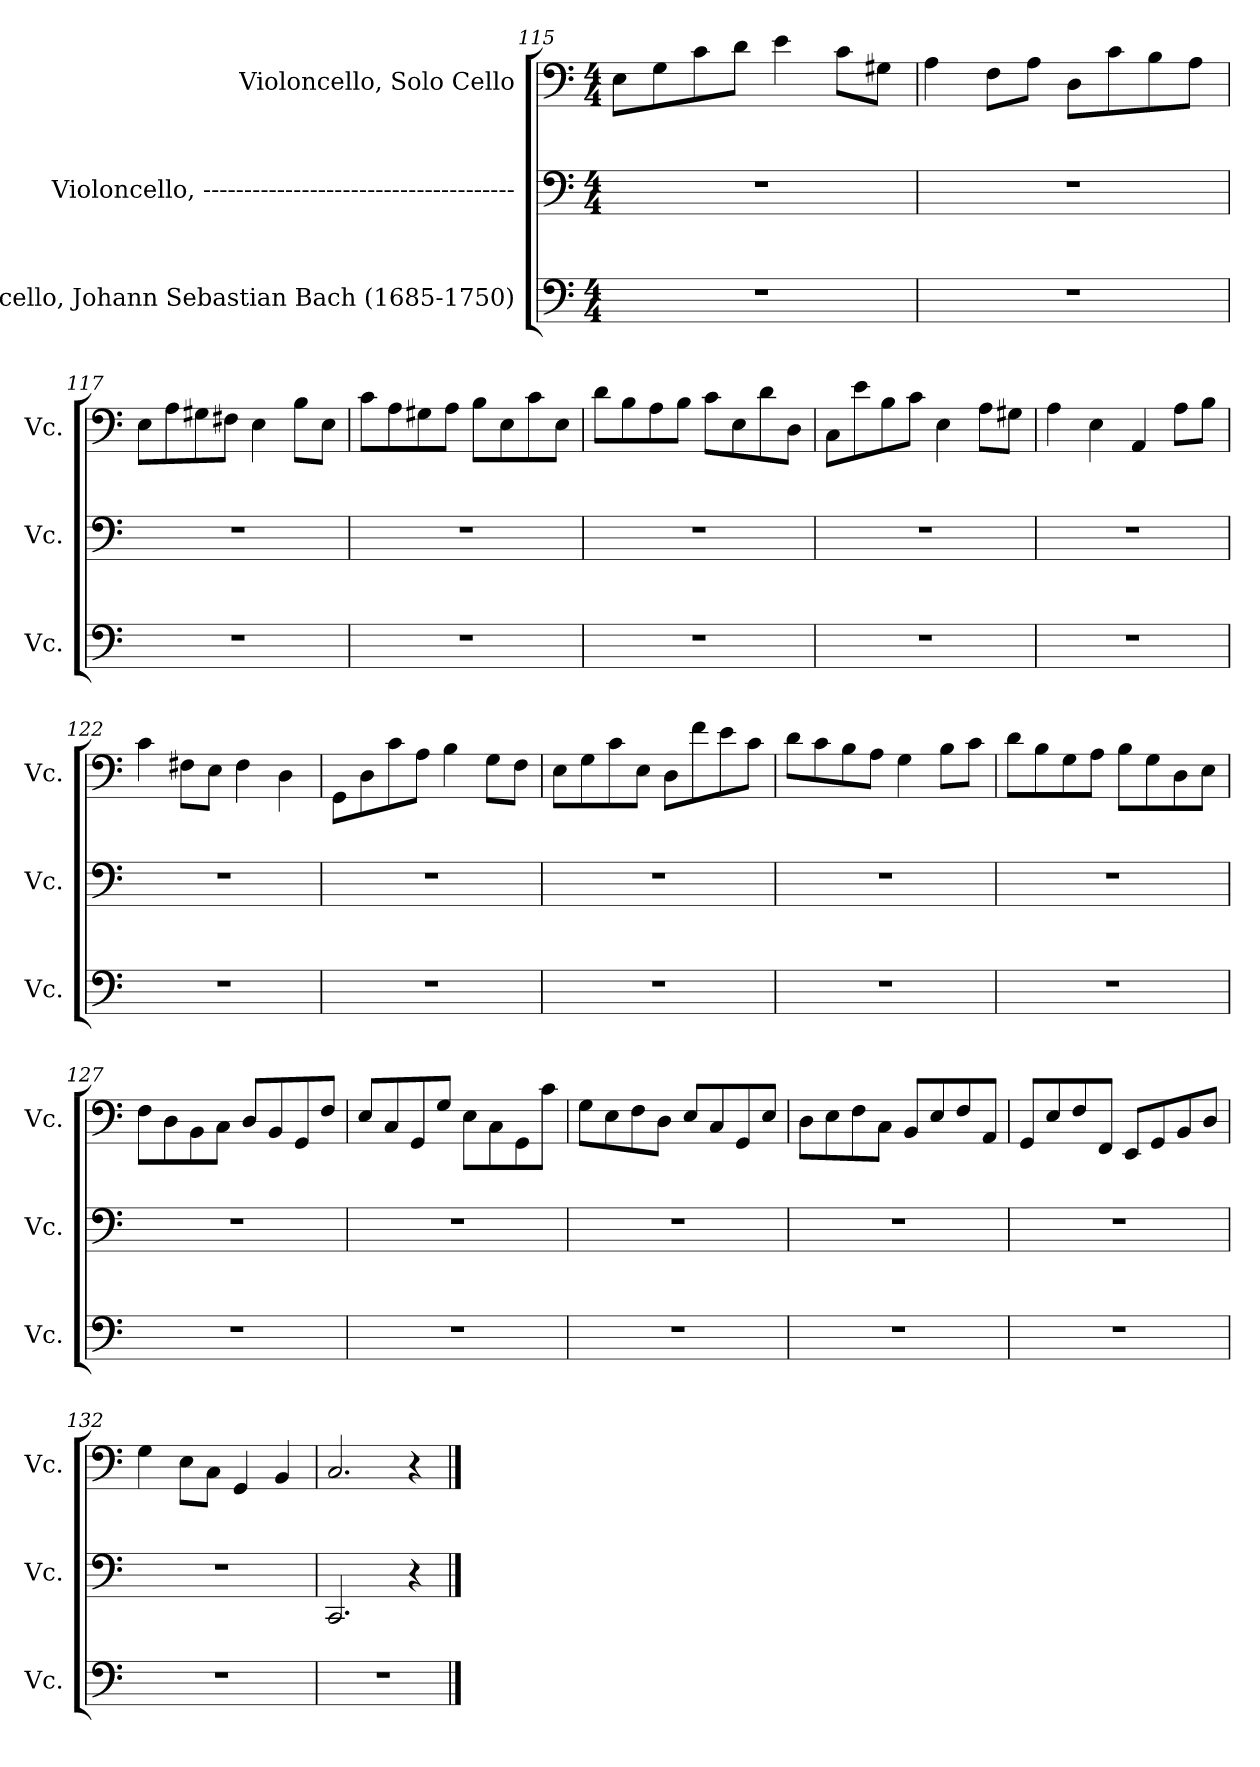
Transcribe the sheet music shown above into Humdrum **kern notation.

**kern	**kern	**kern
*part3	*part2	*part1
*staff3	*staff2	*staff1
*I"Violoncello, Johann Sebastian Bach  (1685-1750)	*I"Violoncello, --------------------------------------	*I"Violoncello, Solo Cello
*I'Vc.	*I'Vc.	*I'Vc.
*clefF4	*clefF4	*clefF4
*k[]	*k[]	*k[]
*M4/4	*M4/4	*M4/4
=115	=115	=115
1r	1r	8E\L
.	.	8G\
.	.	8c\
.	.	8d\J
.	.	4e\
.	.	8c\L
.	.	8G#X\J
=116	=116	=116
1r	1r	4A\
.	.	8F\L
.	.	8A\J
.	.	8D\L
.	.	8c\
.	.	8B\
.	.	8A\J
!!LO:LB:g=z
=117	=117	=117
1r	1r	8E\L
.	.	8A\
.	.	8G#X\
.	.	8F#X\J
.	.	4E\
.	.	8B\L
.	.	8E\J
=118	=118	=118
1r	1r	8c\L
.	.	8A\
.	.	8G#X\
.	.	8A\J
.	.	8B\L
.	.	8E\
.	.	8c\
.	.	8E\J
=119	=119	=119
1r	1r	8d\L
.	.	8B\
.	.	8A\
.	.	8B\J
.	.	8c\L
.	.	8E\
.	.	8d\
.	.	8D\J
=120	=120	=120
1r	1r	8C\L
.	.	8e\
.	.	8B\
.	.	8c\J
.	.	4E\
.	.	8A\L
.	.	8G#X\J
=121	=121	=121
1r	1r	4A\
.	.	4E\
.	.	4AA/
.	.	8A\L
.	.	8B\J
!!LO:PB:g=z
=122	=122	=122
1r	1r	4c\
.	.	8F#X\L
.	.	8E\J
.	.	4F#\
.	.	4D\
=123	=123	=123
1r	1r	8GG\L
.	.	8D\
.	.	8c\
.	.	8A\J
.	.	4B\
.	.	8G\L
.	.	8F\J
=124	=124	=124
1r	1r	8E\L
.	.	8G\
.	.	8c\
.	.	8E\J
.	.	8D\L
.	.	8f\
.	.	8e\
.	.	8c\J
=125	=125	=125
1r	1r	8d\L
.	.	8c\
.	.	8B\
.	.	8A\J
.	.	4G\
.	.	8B\L
.	.	8c\J
=126	=126	=126
1r	1r	8d\L
.	.	8B\
.	.	8G\
.	.	8A\J
.	.	8B\L
.	.	8G\
.	.	8D\
.	.	8E\J
!!LO:LB:g=z
=127	=127	=127
1r	1r	8F\L
.	.	8D\
.	.	8BB\
.	.	8C\J
.	.	8D/L
.	.	8BB/
.	.	8GG/
.	.	8F/J
=128	=128	=128
1r	1r	8E/L
.	.	8C/
.	.	8GG/
.	.	8G/J
.	.	8E\L
.	.	8C\
.	.	8GG\
.	.	8c\J
=129	=129	=129
1r	1r	8G\L
.	.	8E\
.	.	8F\
.	.	8D\J
.	.	8E/L
.	.	8C/
.	.	8GG/
.	.	8E/J
=130	=130	=130
1r	1r	8D\L
.	.	8E\
.	.	8F\
.	.	8C\J
.	.	8BB/L
.	.	8E/
.	.	8F/
.	.	8AA/J
=131	=131	=131
1r	1r	8GG/L
.	.	8E/
.	.	8F/
.	.	8FF/J
.	.	8EE/L
.	.	8GG/
.	.	8BB/
.	.	8D/J
!!LO:LB:g=z
=132	=132	=132
1r	1r	4G\
.	.	8E\L
.	.	8C\J
.	.	4GG/
.	.	4BB/
=133	=133	=133
*	*	*MM75
1r	2.CC/	2.C/
.	4r	4r
==	==	==
*-	*-	*-
